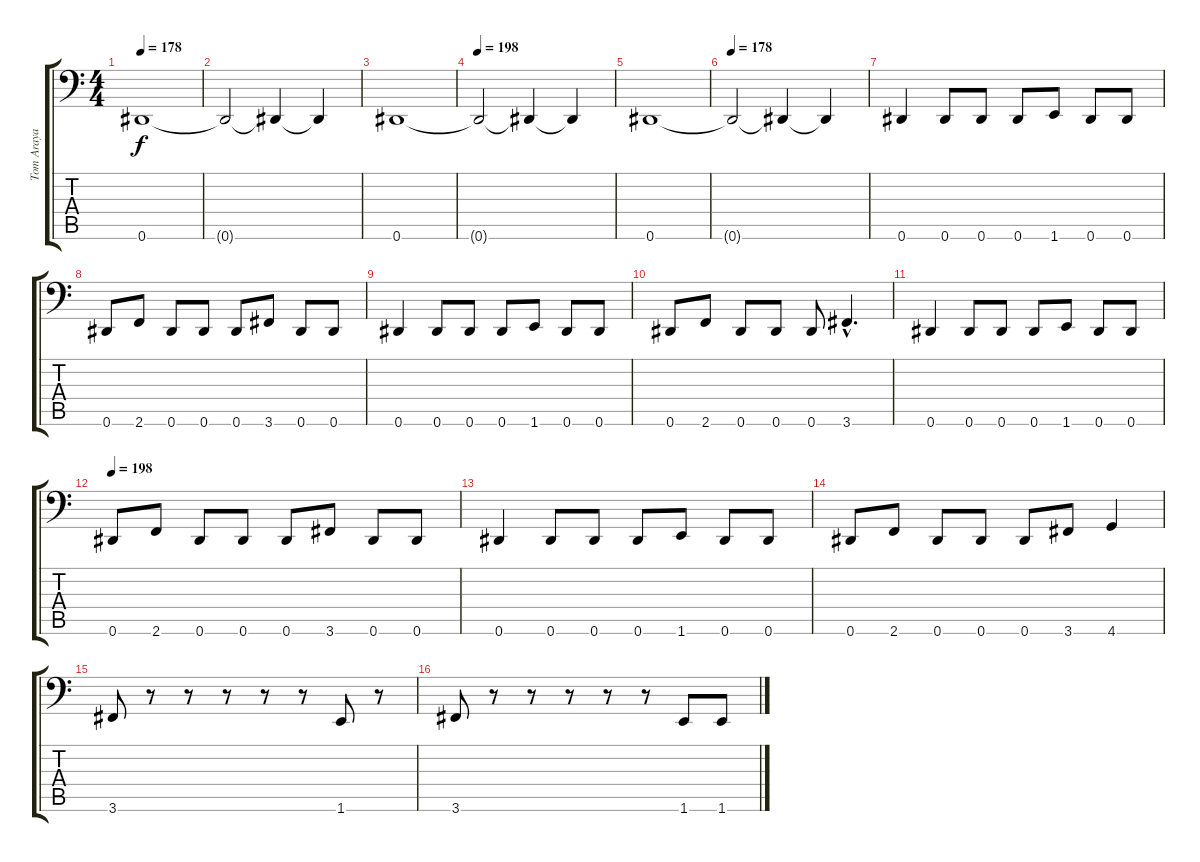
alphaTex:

\track ("Tom Araya" "Tom Araya") {instrument electricbasspick}
\staff {score tabs}
\tuning (Eb3 Bb2 Gb2 Db2 Ab1 Eb1) {hide}
\ts (4 4)
\tempo 178
\clef f4
\ks c
0.6.1{dy f} |
0.6{t}.2 0.6{t}.4 0.6{t}.4 |
0.6.1 |
\tempo 198
0.6{t}.2 0.6{t}.4 0.6{t}.4 |
0.6.1 |
\tempo 178
0.6{t}.2 0.6{t}.4 0.6{t}.4 |
0.6.4 0.6.8 0.6.8 0.6.8 1.6.8 0.6.8 0.6.8 |
0.6.8 2.6.8 0.6.8 0.6.8 0.6.8 3.6.8 0.6.8 0.6.8 |
0.6.4 0.6.8 0.6.8 0.6.8 1.6.8 0.6.8 0.6.8 |
0.6.8 2.6.8 0.6.8 0.6.8 0.6.8 3.6{hac}.4{d} |
0.6.4 0.6.8 0.6.8 0.6.8 1.6.8 0.6.8 0.6.8 |
\tempo 198
0.6.8 2.6.8 0.6.8 0.6.8 0.6.8 3.6.8 0.6.8 0.6.8 |
0.6.4 0.6.8 0.6.8 0.6.8 1.6.8 0.6.8 0.6.8 |
0.6.8 2.6.8 0.6.8 0.6.8 0.6.8 3.6.8 4.6.4 |
3.6.8 r.8 r.8 r.8 r.8 r.8 1.6.8 r.8 |
3.6.8 r.8 r.8 r.8 r.8 r.8 1.6.8 1.6.8
